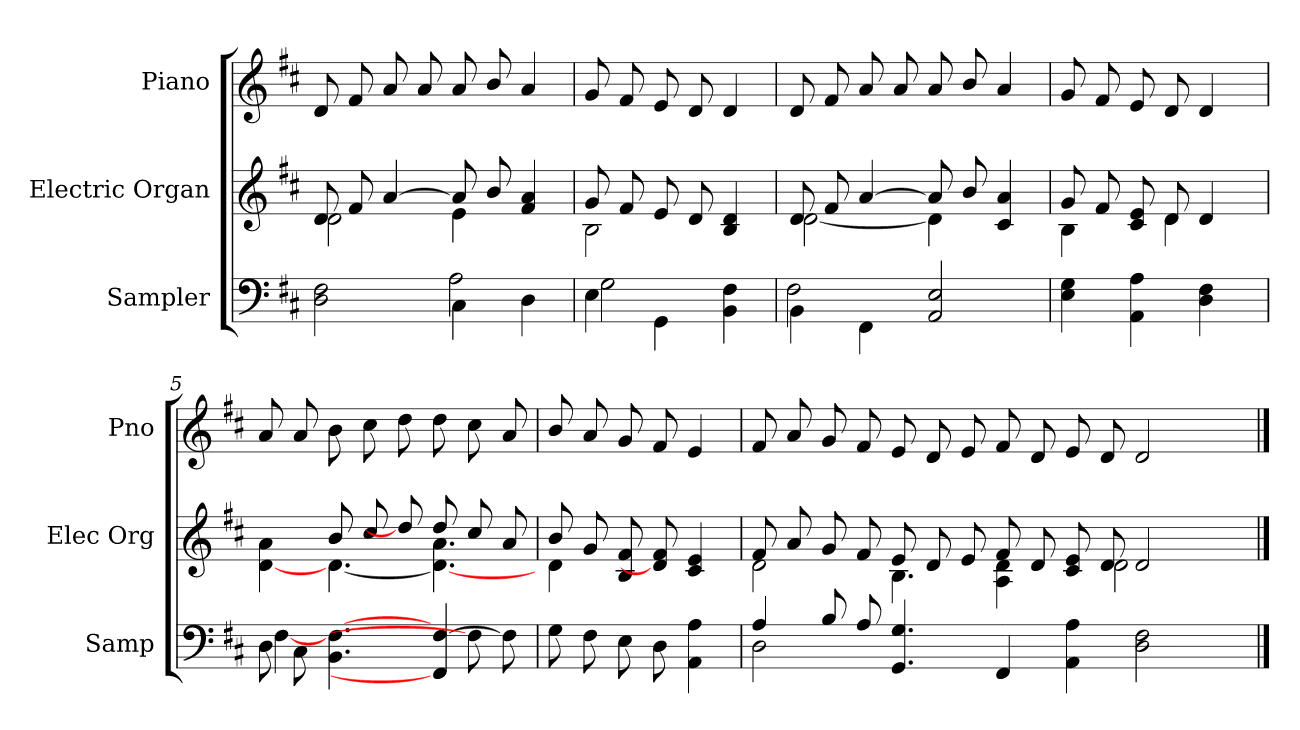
**kern	**kern	**kern
*part3	*part2	*part1
*staff3	*staff2	*staff1
*I"Sampler	*I"Electric Organ	*I"Piano
*I'Samp	*I'Elec Org	*I'Pno
*clefF4	*clefG2	*clefG2
*k[f#c#]	*k[f#c#]	*k[f#c#]
*D:	*D:	*D:
=1	=1	=1
*^	*^	*
2D 2F#	2ryy	8d/	2d	8d
.	.	8f#/	.	8f#
.	.	[4a/	.	8a
.	.	.	.	8a
4C#\	2A	8a/]	4e	8a/
.	.	8b/	.	8b/
4D\	.	4f# 4a	4ryy	4a
=2	=2	=2	=2	=2
4E\	2G	8g/	2B	8g
.	.	8f#/	.	8f#
4GG\	.	8e/	.	8e
.	.	8d/	.	8d
4BB 4F#	4ryy	4B 4d	4ryy	4d
=3	=3	=3	=3	=3
4BB\	2F#	8d/	[2d	8d
.	.	8f#/	.	8f#
4FF#\	.	[4a	.	8a
.	.	.	.	8a
2AA 2E	2ryy	8a/]	4d]	8a/
.	.	8b/	.	8b/
.	.	4c# 4a	4ryy	4a
*v	*v	*	*	*
=4	=4	=4	=4
4E 4G	8g/	4B	8g
.	8f#/	.	8f#
4AA 4A	8c#/ 8e/	8ryy	8e
.	8d/	4d	8d
4D 4F#	4d/	.	4d
.	.	8ryy	.
=5	=5	=5	=5
*^	*	*	*
8D\	[4F#	[4d\ 4a\	4ryy	8a
8C#\	.	.	.	8a
4.BB [4.F#	2ryy	8b/	[4.d	8b\
.	.	8cc#/	.	8cc#\
.	.	8dd/]	.	8dd
4FF#] [4F#	.	8dd/	4.d_ 4.a	8dd\
.	8F#]	8cc#/	.	8cc#\
8F#\]	8ryy	8a/	.	8a
*v	*v	*	*	*
=6	=6	=6	=6
8G	8b/	4d	8b/
8F#	8g/	.	8a/
8E	8B/ 8f#/	2ryy	8g/
8D	8d/] 8f#/	.	8f#/
4AA 4A	4c# 4e	.	4e/
=7	=7	=7	=7
*^	*	*	*
4A/	2D	8f#/	2d	8f#/
.	.	8a/	.	8a/
8B/	.	8g/	.	8g/
8A/	.	8f#/	.	8f#/
4.GG 4.G	1ryy	8e/	4.B	8e/
.	.	8d/	.	8d/
.	.	8e/	.	8e/
4FF#	.	8f#/	4A 4d	8f#/
.	.	8d/	.	8d/
4AA 4A	.	8c#/ 8e/	8ryy	8e/
.	.	8d/	2d	8d/
2D 2F#	.	2d/	.	2d/
.	4.ryy	.	.	.
.	.	.	8ryy	.
*v	*v	*	*	*
*	*v	*v	*
==	==	==
*-	*-	*-
